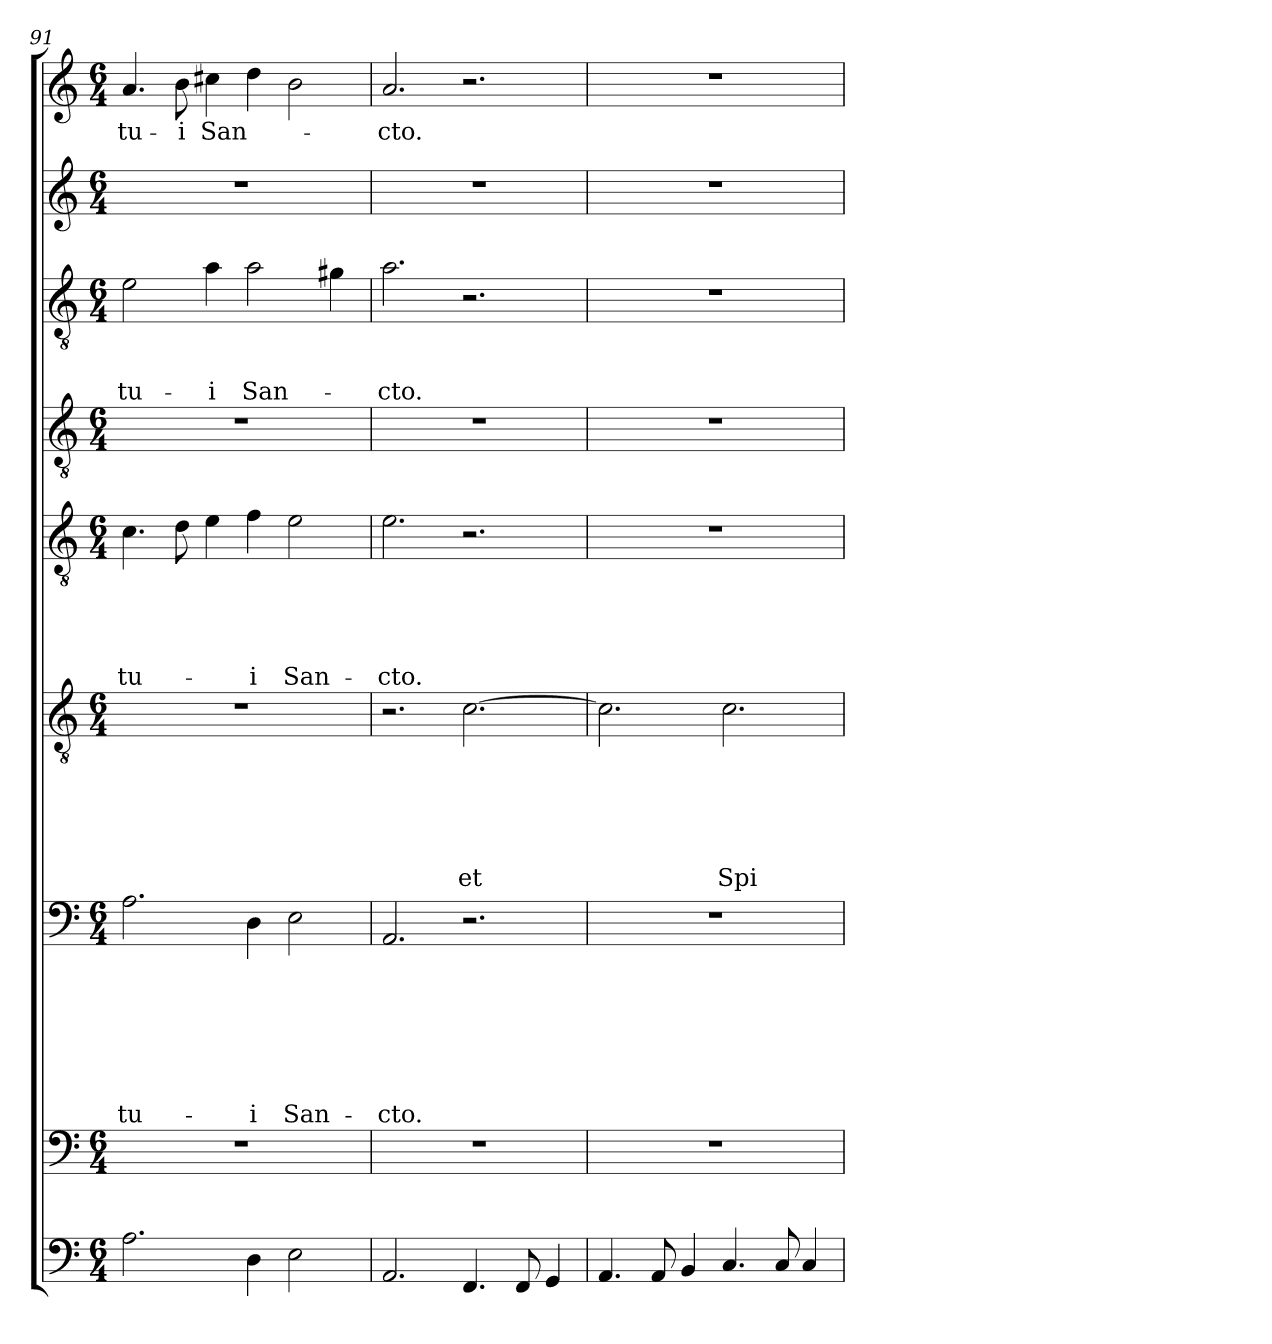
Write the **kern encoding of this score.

**kern	**kern	**kern	**text	**text	**text	**text	**text	**text	**text	**kern	**text	**text	**text	**text	**text	**text	**kern	**text	**text	**text	**text	**text	**kern	**kern	**text	**text	**text	**kern	**kern	**text
*part9	*part8	*part7	*part7	*part7	*part7	*part7	*part7	*part7	*part7	*part6	*part6	*part6	*part6	*part6	*part6	*part6	*part5	*part5	*part5	*part5	*part5	*part5	*part4	*part3	*part3	*part3	*part3	*part2	*part1	*part1
*staff9	*staff8	*staff7	*staff7	*staff7	*staff7	*staff7	*staff7	*staff7	*staff7	*staff6	*staff6	*staff6	*staff6	*staff6	*staff6	*staff6	*staff5	*staff5	*staff5	*staff5	*staff5	*staff5	*staff4	*staff3	*staff3	*staff3	*staff3	*staff2	*staff1	*staff1
*clefF4	*clefF4	*clefF4	*	*	*	*	*	*	*	*clefGv2	*	*	*	*	*	*	*clefGv2	*	*	*	*	*	*clefGv2	*clefGv2	*	*	*	*clefG2	*clefG2	*
*k[]	*k[]	*k[]	*	*	*	*	*	*	*	*k[]	*	*	*	*	*	*	*k[]	*	*	*	*	*	*k[]	*k[]	*	*	*	*k[]	*k[]	*
*C:	*C:	*C:	*	*	*	*	*	*	*	*C:	*	*	*	*	*	*	*C:	*	*	*	*	*	*C:	*C:	*	*	*	*C:	*C:	*
*M6/4	*M6/4	*M6/4	*	*	*	*	*	*	*	*M6/4	*	*	*	*	*	*	*M6/4	*	*	*	*	*	*M6/4	*M6/4	*	*	*	*M6/4	*M6/4	*
=91	=91	=91	=91	=91	=91	=91	=91	=91	=91	=91	=91	=91	=91	=91	=91	=91	=91	=91	=91	=91	=91	=91	=91	=91	=91	=91	=91	=91	=91	=91
2.A\	1.r	2.A\	.	.	.	.	.	.	-tu-	1.r	.	.	.	.	.	.	4.c\	.	.	.	.	-tu-	1.r	2e\	.	.	-tu-	1.r	4.a/	-tu-
.	.	.	.	.	.	.	.	.	.	.	.	.	.	.	.	.	8d\	.	.	.	.	.	.	.	.	.	.	.	8b\	-i
.	.	.	.	.	.	.	.	.	.	.	.	.	.	.	.	.	4e\	.	.	.	.	.	.	4a\	.	.	-i	.	4cc#X\	San-
4D\	.	4D\	.	.	.	.	.	.	-i	.	.	.	.	.	.	.	4f\	.	.	.	.	-i	.	2a\	.	.	San-	.	4dd\	.
2E\	.	2E\	.	.	.	.	.	.	San-	.	.	.	.	.	.	.	2e\	.	.	.	.	San-	.	.	.	.	.	.	2b\	.
.	.	.	.	.	.	.	.	.	.	.	.	.	.	.	.	.	.	.	.	.	.	.	.	4g#X\	.	.	.	.	.	.
!!LO:PB:g=z
=92	=92	=92	=92	=92	=92	=92	=92	=92	=92	=92	=92	=92	=92	=92	=92	=92	=92	=92	=92	=92	=92	=92	=92	=92	=92	=92	=92	=92	=92	=92
2.AA/	1.r	2.AA/	.	.	.	.	.	.	-cto.	2.r	.	.	.	.	.	.	2.e\	.	.	.	.	-cto.	1.r	2.a\	.	.	-cto.	1.r	2.a/	-cto.
4.FF/	.	2.r	.	.	.	.	.	.	.	[2.c\	.	.	.	.	.	et	2.r	.	.	.	.	.	.	2.r	.	.	.	.	2.r	.
8FF/	.	.	.	.	.	.	.	.	.	.	.	.	.	.	.	.	.	.	.	.	.	.	.	.	.	.	.	.	.	.
4GG/	.	.	.	.	.	.	.	.	.	.	.	.	.	.	.	.	.	.	.	.	.	.	.	.	.	.	.	.	.	.
=93	=93	=93	=93	=93	=93	=93	=93	=93	=93	=93	=93	=93	=93	=93	=93	=93	=93	=93	=93	=93	=93	=93	=93	=93	=93	=93	=93	=93	=93	=93
4.AA/	1.r	1.r	.	.	.	.	.	.	.	2.c\]	.	.	.	.	.	.	1.r	.	.	.	.	.	1.r	1.r	.	.	.	1.r	1.r	.
8AA/	.	.	.	.	.	.	.	.	.	.	.	.	.	.	.	.	.	.	.	.	.	.	.	.	.	.	.	.	.	.
4BB/	.	.	.	.	.	.	.	.	.	.	.	.	.	.	.	.	.	.	.	.	.	.	.	.	.	.	.	.	.	.
4.C/	.	.	.	.	.	.	.	.	.	2.c\	.	.	.	.	.	Spi-	.	.	.	.	.	.	.	.	.	.	.	.	.	.
8C/	.	.	.	.	.	.	.	.	.	.	.	.	.	.	.	.	.	.	.	.	.	.	.	.	.	.	.	.	.	.
4C/	.	.	.	.	.	.	.	.	.	.	.	.	.	.	.	.	.	.	.	.	.	.	.	.	.	.	.	.	.	.
=	=	=	=	=	=	=	=	=	=	=	=	=	=	=	=	=	=	=	=	=	=	=	=	=	=	=	=	=	=	=
*-	*-	*-	*-	*-	*-	*-	*-	*-	*-	*-	*-	*-	*-	*-	*-	*-	*-	*-	*-	*-	*-	*-	*-	*-	*-	*-	*-	*-	*-	*-
